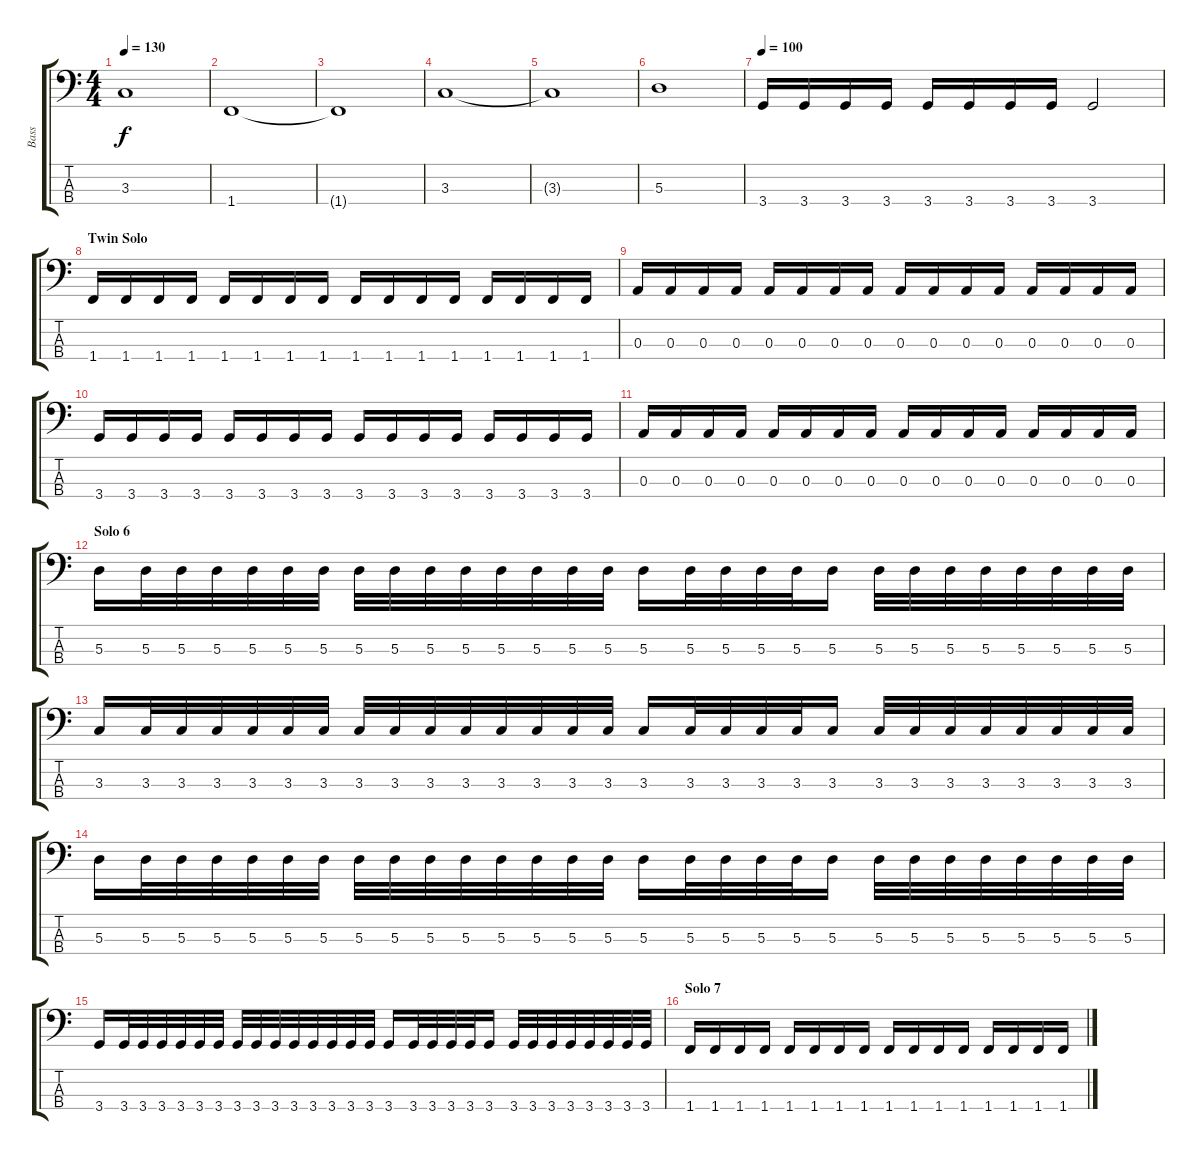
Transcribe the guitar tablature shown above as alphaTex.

\track ("Bass" "Bass") {instrument electricbassfinger}
\staff {score tabs}
\tuning (G2 D2 A1 E1) {hide}
\ts (4 4)
\tempo 130
\clef f4
\ks c
3.3{t}.1{dy f} |
1.4.1 |
1.4{t}.1 |
3.3.1 |
3.3{t}.1 |
5.3.1 |
\tempo 100
3.4.16 3.4.16 3.4.16 3.4.16 3.4.16 3.4.16 3.4.16 3.4.16 3.4.2 |
\section ("" "Twin Solo")
1.4.16 1.4.16 1.4.16 1.4.16 1.4.16 1.4.16 1.4.16 1.4.16 1.4.16 1.4.16 1.4.16 1.4.16 1.4.16 1.4.16 1.4.16 1.4.16 |
0.3.16 0.3.16 0.3.16 0.3.16 0.3.16 0.3.16 0.3.16 0.3.16 0.3.16 0.3.16 0.3.16 0.3.16 0.3.16 0.3.16 0.3.16 0.3.16 |
3.4.16 3.4.16 3.4.16 3.4.16 3.4.16 3.4.16 3.4.16 3.4.16 3.4.16 3.4.16 3.4.16 3.4.16 3.4.16 3.4.16 3.4.16 3.4.16 |
0.3.16 0.3.16 0.3.16 0.3.16 0.3.16 0.3.16 0.3.16 0.3.16 0.3.16 0.3.16 0.3.16 0.3.16 0.3.16 0.3.16 0.3.16 0.3.16 |
\section ("" "Solo 6")
5.3.16 5.3.32 5.3.32 5.3.32 5.3.32 5.3.32 5.3.32 5.3.32 5.3.32 5.3.32 5.3.32 5.3.32 5.3.32 5.3.32 5.3.32 5.3.16 5.3.32 5.3.32 5.3.32 5.3.32 5.3.16 5.3.32 5.3.32 5.3.32 5.3.32 5.3.32 5.3.32 5.3.32 5.3.32 |
3.3.16 3.3.32 3.3.32 3.3.32 3.3.32 3.3.32 3.3.32 3.3.32 3.3.32 3.3.32 3.3.32 3.3.32 3.3.32 3.3.32 3.3.32 3.3.16 3.3.32 3.3.32 3.3.32 3.3.32 3.3.16 3.3.32 3.3.32 3.3.32 3.3.32 3.3.32 3.3.32 3.3.32 3.3.32 |
5.3.16 5.3.32 5.3.32 5.3.32 5.3.32 5.3.32 5.3.32 5.3.32 5.3.32 5.3.32 5.3.32 5.3.32 5.3.32 5.3.32 5.3.32 5.3.16 5.3.32 5.3.32 5.3.32 5.3.32 5.3.16 5.3.32 5.3.32 5.3.32 5.3.32 5.3.32 5.3.32 5.3.32 5.3.32 |
3.4.16 3.4.32 3.4.32 3.4.32 3.4.32 3.4.32 3.4.32 3.4.32 3.4.32 3.4.32 3.4.32 3.4.32 3.4.32 3.4.32 3.4.32 3.4.16 3.4.32 3.4.32 3.4.32 3.4.32 3.4.16 3.4.32 3.4.32 3.4.32 3.4.32 3.4.32 3.4.32 3.4.32 3.4.32 |
\section ("" "Solo 7")
1.4.16 1.4.16 1.4.16 1.4.16 1.4.16 1.4.16 1.4.16 1.4.16 1.4.16 1.4.16 1.4.16 1.4.16 1.4.16 1.4.16 1.4.16 1.4.16
